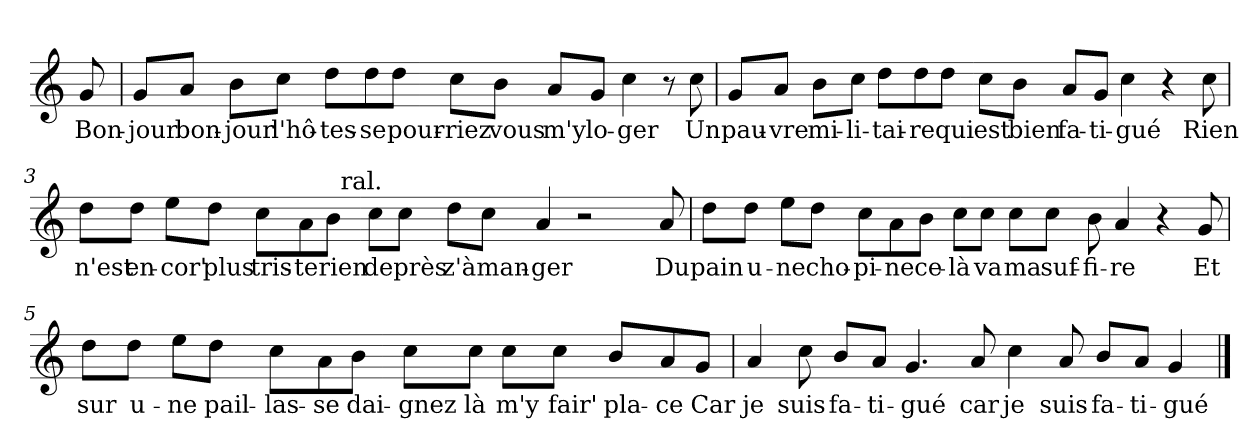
**kern	**text
*part1	*part1
*staff1	*staff1
*clefG2	*
*k[]	*
*C:	*
=	=
!	!LO:LY:b
8g/	Bon-
=1	=1
!	!LO:LY:b
8g/L	-jour
!	!LO:LY:b
8a/J	bon-
!	!LO:LY:b
8b\L	-jour
!	!LO:LY:b
8cc\J	l'hô-
!	!LO:LY:b
8dd\L	-tes-
!	!LO:LY:b
8dd\	-se
!	!LO:LY:b
8dd\J	pour-
!	!LO:LY:b
8cc\L	-riez
!	!LO:LY:b
8b\J	vous
!	!LO:LY:b
8a/L	m'y
!	!LO:LY:b
8g/J	lo-
!	!LO:LY:b
4cc\	-ger
8r	.
!	!LO:LY:b
8cc\	Un
=2	=2
!	!LO:LY:b
8g/L	pau-
!	!LO:LY:b
8a/J	-vre
!	!LO:LY:b
8b\L	mi-
!	!LO:LY:b
8cc\J	-li-
!	!LO:LY:b
8dd\L	-tai-
!	!LO:LY:b
8dd\	-re
!	!LO:LY:b
8dd\J	qui
!	!LO:LY:b
8cc\L	est
!	!LO:LY:b
8b\J	bien
!	!LO:LY:b
8a/L	fa-
!	!LO:LY:b
8g/J	-ti-
!	!LO:LY:b
4cc\	-gué
4r	.
!	!LO:LY:b
8cc\	Rien
!!LO:LB:g=z
=3	=3
!	!LO:LY:b
*^	*
8dd\L	2ryy	n'est
!	!	!LO:LY:b
8dd\J	.	en-
!	!	!LO:LY:b
8ee\L	.	-cor'
!	!	!LO:LY:b
8dd\J	.	plus
!	!	!LO:LY:b
8cc\L	4ryy	tris-
!	!	!LO:LY:b
8a\	.	-te
!	!	!LO:LY:b
8b\J	32ryy	rien
!	!LO:TX:a:t=ral.	!
.	1ryy	.
!	!	!LO:LY:b
8cc\L	.	de
!	!	!LO:LY:b
8cc\J	.	près
!	!	!LO:LY:b
8dd\L	.	z'à
!	!	!LO:LY:b
8cc\J	.	man-
!	!	!LO:LY:b
4a/	.	-ger
2r	.	.
.	4...ryy	.
!	!	!LO:LY:b
8a/	.	Du
=4	=4	=4
!	!	!LO:LY:b
*v	*v	*
8dd\L	pain
!	!LO:LY:b
8dd\J	u-
!	!LO:LY:b
8ee\L	-ne
!	!LO:LY:b
8dd\J	cho-
!	!LO:LY:b
8cc\L	-pi-
!	!LO:LY:b
8a\	-ne
!	!LO:LY:b
8b\J	ce-
!	!LO:LY:b
8cc\L	-là
!	!LO:LY:b
8cc\J	va
!	!LO:LY:b
8cc\L	ma
!	!LO:LY:b
8cc\J	suf-
!	!LO:LY:b
8b\	-fi-
!	!LO:LY:b
4a/	-re
4r	.
!	!LO:LY:b
8g/	Et
!!LO:LB:g=z
=5	=5
!	!LO:LY:b
8dd\L	sur
!	!LO:LY:b
8dd\J	u-
!	!LO:LY:b
8ee\L	-ne
!	!LO:LY:b
8dd\J	pail-
!	!LO:LY:b
8cc\L	-las-
!	!LO:LY:b
8a\	-se
!	!LO:LY:b
8b\J	dai-
!	!LO:LY:b
8cc\L	-gnez
!	!LO:LY:b
8cc\J	là
!	!LO:LY:b
8cc\L	m'y
!	!LO:LY:b
8cc\J	fair'
!	!LO:LY:b
8b/L	pla-
!	!LO:LY:b
8a/	-ce
!	!LO:LY:b
8g/J	Car
=6	=6
!	!LO:LY:b
4a/	je
!	!LO:LY:b
8cc\	suis
!	!LO:LY:b
8b/L	fa-
!	!LO:LY:b
8a/J	-ti-
!	!LO:LY:b
4.g/	-gué
!	!LO:LY:b
8a/	car
!	!LO:LY:b
4cc\	je
!	!LO:LY:b
8a/	suis
!	!LO:LY:b
8b/L	fa-
!	!LO:LY:b
8a/J	-ti-
!	!LO:LY:b
4g/	-gué
==	==
*-	*-
